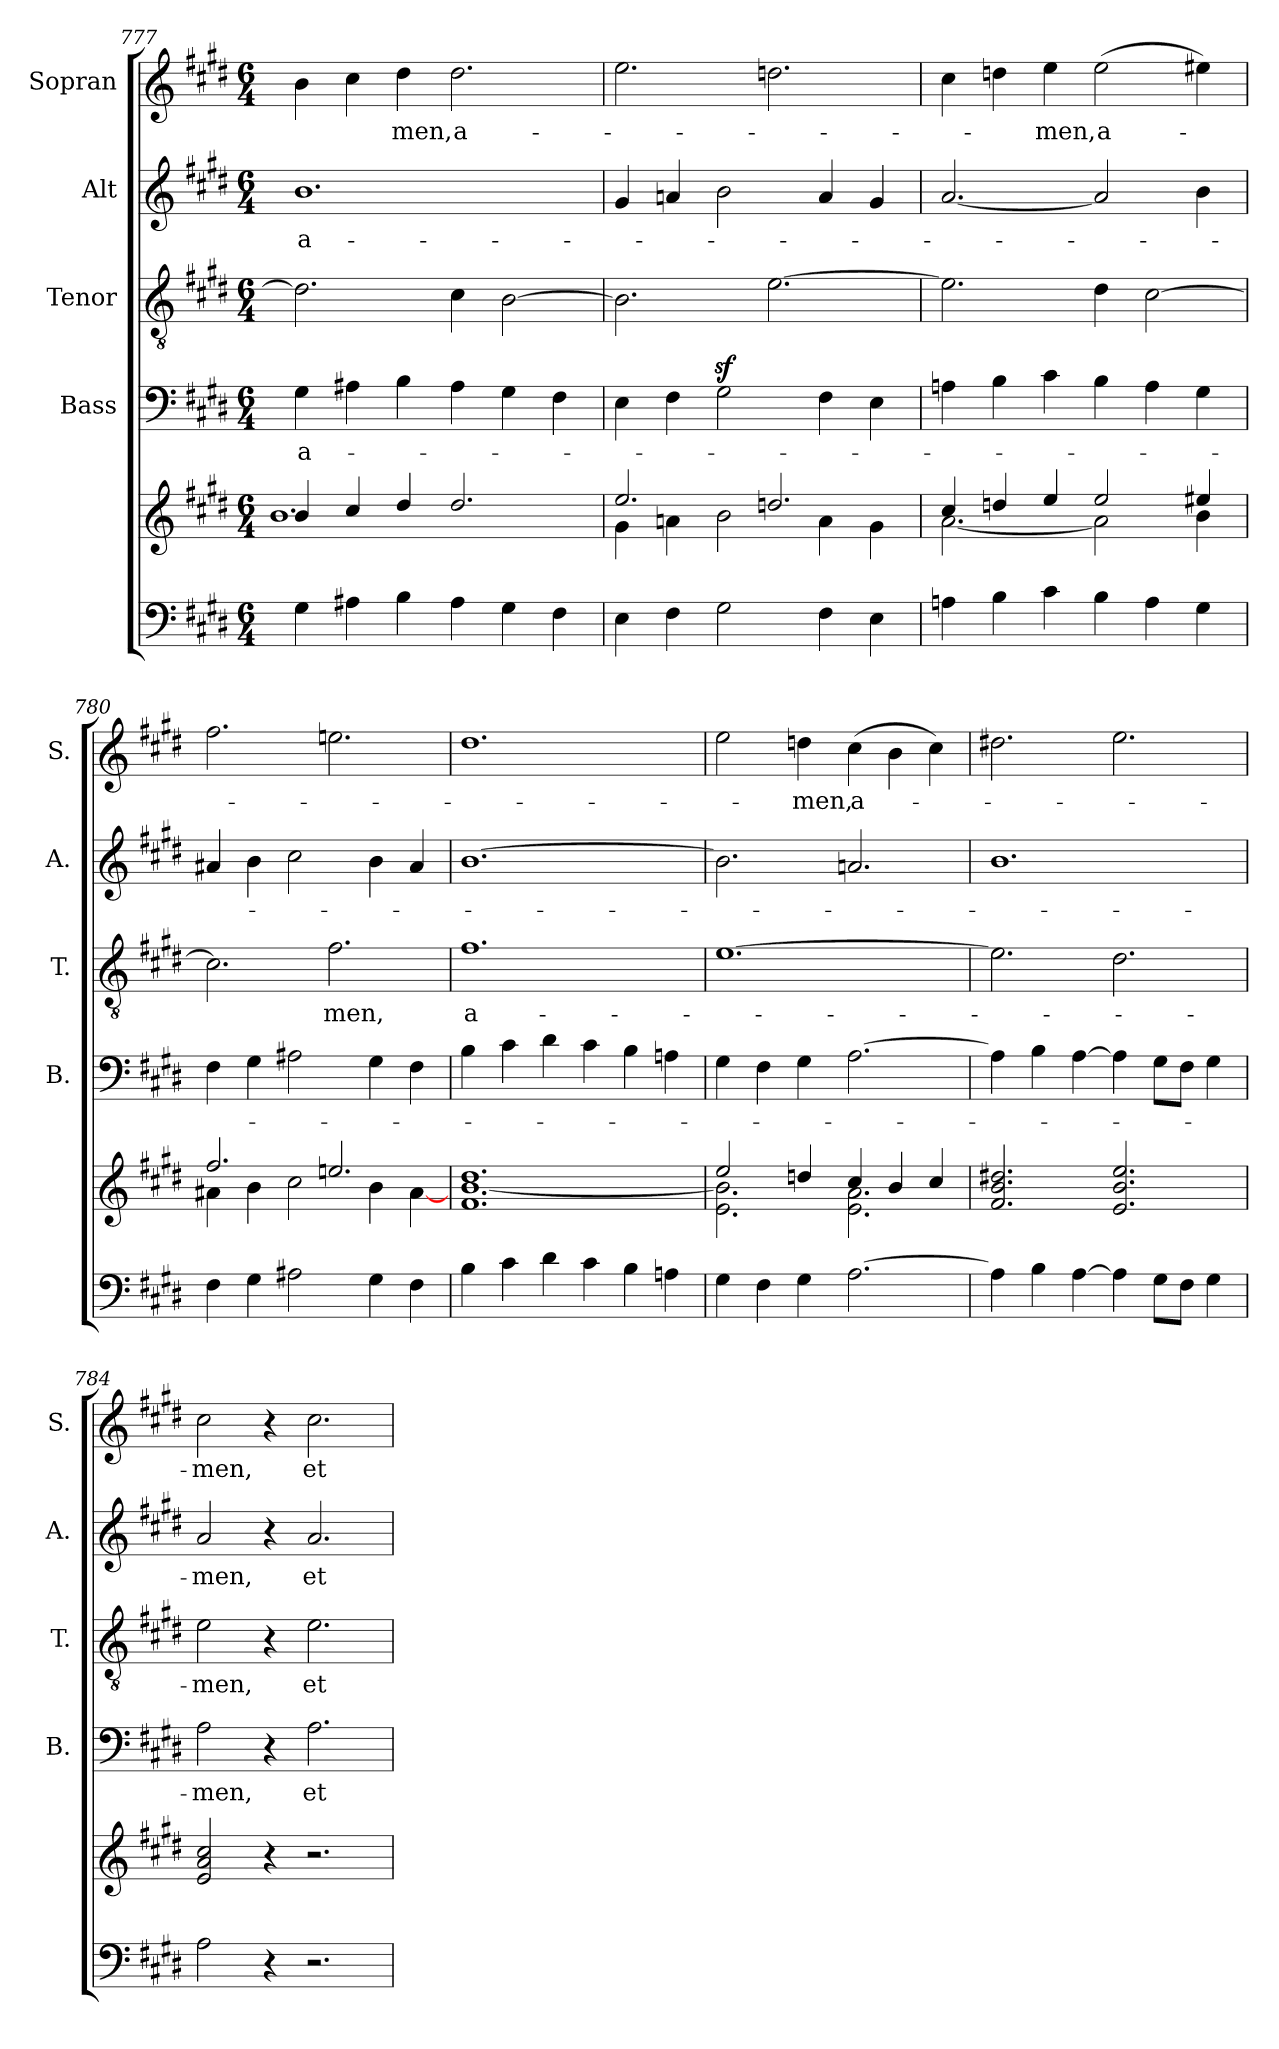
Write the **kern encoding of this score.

**kern	**kern	**kern	**text	**kern	**text	**kern	**text	**kern	**text
*part5	*part5	*part4	*part4	*part3	*part3	*part2	*part2	*part1	*part1
*staff6	*staff5	*staff4	*staff4	*staff3	*staff3	*staff2	*staff2	*staff1	*staff1
*	*	*I"Bass	*	*I"Tenor	*	*I"Alt	*	*I"Sopran	*
*	*	*I'B.	*	*I'T.	*	*I'A.	*	*I'S.	*
*clefF4	*clefG2	*clefF4	*	*clefGv2	*	*clefG2	*	*clefG2	*
*k[f#c#g#d#]	*k[f#c#g#d#]	*k[f#c#g#d#]	*	*k[f#c#g#d#]	*	*k[f#c#g#d#]	*	*k[f#c#g#d#]	*
*E:	*E:	*E:	*	*E:	*	*E:	*	*E:	*
*M6/4	*M6/4	*M6/4	*	*M6/4	*	*M6/4	*	*M6/4	*
=777	=777	=777	=777	=777	=777	=777	=777	=777	=777
*	*^	*	*	*	*	*	*	*	*
!	!	!	!	!LO:LY:b	!	!	!	!LO:LY:b	!	!
4G#\	4b/	1.b	4G#\	a-	2.d#\]	.	1.b	a-	4b\	.
4A#X\	4cc#/	.	4A#X\	.	.	.	.	.	4cc#\	.
!	!	!	!	!	!	!	!	!	!	!LO:LY:b
4B\	4dd#/	.	4B\	.	.	.	.	.	4dd#\	-men,
!	!	!	!	!	!	!	!	!	!	!LO:LY:b
4A#\	2.dd#/	.	4A#\	.	4c#\	.	.	.	2.dd#\	a-
4G#\	.	.	4G#\	.	[2B\	.	.	.	.	.
4F#\	.	.	4F#\	.	.	.	.	.	.	.
=778	=778	=778	=778	=778	=778	=778	=778	=778	=778	=778
4E\	2.ee/	4g#\	4E\	.	2.B\]	.	4g#/	.	2.ee\	.
4F#\	.	4an\	4F#\	.	.	.	4an/	.	.	.
2G#\	.	2b\	2G#z>\	.	.	.	2b\	.	.	.
.	2.ddn/	.	.	.	[2.e\	.	.	.	2.ddn\	.
4F#\	.	4a\	4F#\	.	.	.	4a/	.	.	.
4E\	.	4g#\	4E\	.	.	.	4g#/	.	.	.
=779	=779	=779	=779	=779	=779	=779	=779	=779	=779	=779
4An\	4cc#/	[<2.a\	4An\	.	2.e\]	.	[2.a/	.	4cc#\	.
4B\	4ddn/	.	4B\	.	.	.	.	.	4ddn\	.
!	!	!	!	!	!	!	!	!	!	!LO:LY:b
4c#\	4ee/	.	4c#\	.	.	.	.	.	4ee\	-men,
!	!	!	!	!	!	!	!	!	!	!LO:LY:b
4B\	2ee/	2a\]	4B\	.	4d#\	.	2a/]	.	(>2ee\	a-
4A\	.	.	4A\	.	[2c#\	.	.	.	.	.
4G#\	4ee#X/	4b\	4G#\	.	.	.	4b\	.	4ee#X\)	.
!!LO:PB:g=z
=780	=780	=780	=780	=780	=780	=780	=780	=780	=780	=780
4F#\	2.ff#/	4a#X\	4F#\	.	2.c#\]	.	4a#X/	.	2.ff#\	.
4G#\	.	4b\	4G#\	.	.	.	4b\	.	.	.
2A#X\	.	2cc#\	2A#X\	.	.	.	2cc#\	.	.	.
!	!	!	!	!	!	!LO:LY:b	!	!	!	!
.	2.een/	.	.	.	2.f#\	-men,	.	.	2.een\	.
4G#\	.	4b\	4G#\	.	.	.	4b\	.	.	.
4F#\	.	[<4a#\	4F#\	.	.	.	4a#/	.	.	.
=781	=781	=781	=781	=781	=781	=781	=781	=781	=781	=781
!	!	!	!	!	!	!LO:LY:b	!	!	!	!
4B\	1.dd#	1.f# [<1.b	4B\	.	1.f#	a-	[1.b	.	1.dd#	.
4c#\	.	.	4c#\	.	.	.	.	.	.	.
4d#\	.	.	4d#\	.	.	.	.	.	.	.
4c#\	.	.	4c#\	.	.	.	.	.	.	.
4B\	.	.	4B\	.	.	.	.	.	.	.
4An\	.	.	4An\	.	.	.	.	.	.	.
=782	=782	=782	=782	=782	=782	=782	=782	=782	=782	=782
4G#\	2ee/	2.e\ 2.b\]	4G#\	.	[1.e	.	2.b\]	.	2ee\	.
4F#\	.	.	4F#\	.	.	.	.	.	.	.
!	!	!	!	!	!	!	!	!	!	!LO:LY:b
4G#\	4ddn/	.	4G#\	.	.	.	.	.	4ddn\	-men,
!	!	!	!	!	!	!	!	!	!	!LO:LY:b
[2.A\	4cc#/	2.e\ 2.a\	[2.A\	.	.	.	2.an/	.	(>4cc#\	a-
.	4b/	.	.	.	.	.	.	.	4b\	.
.	4cc#/	.	.	.	.	.	.	.	4cc#\)	.
*	*v	*v	*	*	*	*	*	*	*	*
=783	=783	=783	=783	=783	=783	=783	=783	=783	=783
4A\]	2.f#/ 2.b/ 2.dd#X/	4A\]	.	2.e\]	.	1.b	.	2.dd#X\	.
4B\	.	4B\	.	.	.	.	.	.	.
[4A\	.	[4A\	.	.	.	.	.	.	.
4A\]	2.e/ 2.b/ 2.ee/	4A\]	.	2.d#\	.	.	.	2.ee\	.
8G#\L	.	8G#\L	.	.	.	.	.	.	.
8F#\J	.	8F#\J	.	.	.	.	.	.	.
4G#\	.	4G#\	.	.	.	.	.	.	.
!!LO:LB:g=z
=784	=784	=784	=784	=784	=784	=784	=784	=784	=784
!	!	!	!LO:LY:b	!	!LO:LY:b	!	!LO:LY:b	!	!LO:LY:b
2A\	2e/ 2a/ 2cc#/	2A\	-men,	2e\	-men,	2a/	-men,	2cc#\	-men,
4r	4r	4r	.	4r	.	4r	.	4r	.
!	!	!	!LO:LY:b	!	!LO:LY:b	!	!LO:LY:b	!	!LO:LY:b
2.r	2.r	2.A\	et	2.e\	et	2.a/	et	2.cc#\	et
=	=	=	=	=	=	=	=	=	=
*-	*-	*-	*-	*-	*-	*-	*-	*-	*-
